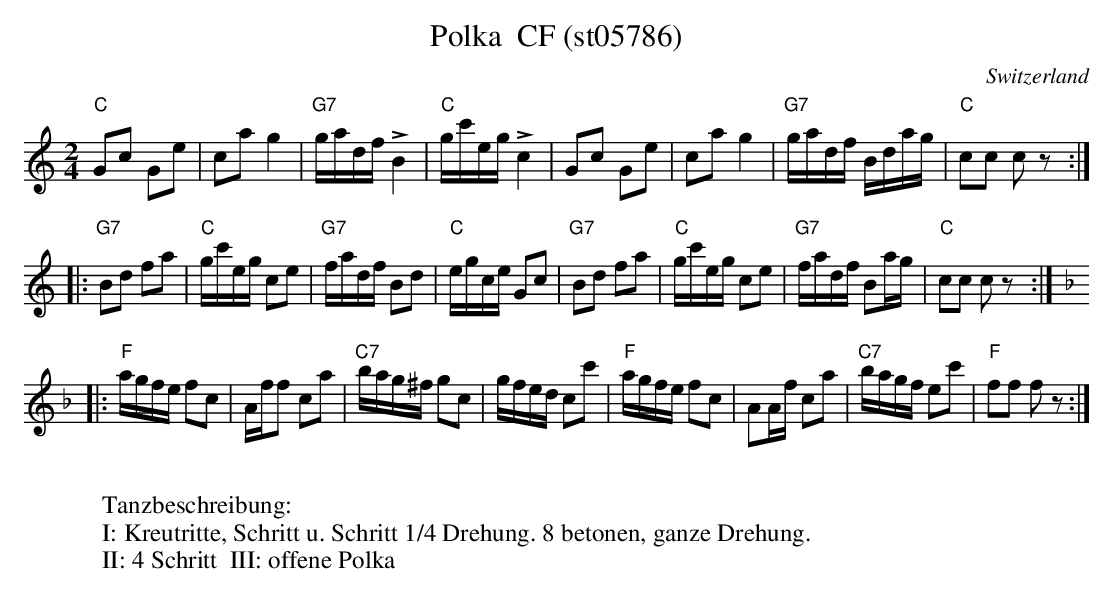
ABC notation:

X:1
T: Polka  CF (st05786)
O:Switzerland
M:2/4
L:1/16
K:C major
"C"G2c2 G2e2 | c2a2 g4 | "G7"gadf +>+B4 | "C"gc'eg +>+c4 | G2c2 G2e2 | c2a2 g4 | "G7"gadf Bdag | "C"c2c2 c2z2 ::
"G7"B2d2 f2a2 | "C"gc'eg c2e2 | "G7"fadf B2d2 | "C"egce G2c2 | "G7"B2d2 f2a2 | "C"gc'eg c2e2 | "G7"fadf B2ag | "C"c2c2 c2z2 :: [K:F]
"F"agfe f2c2 | Aff2 c2a2 | "C7"bag^f g2c2 | gfed c2c'2 | "F"agfe f2c2 |  A2Af c2a2 | "C7"bagf e2c'2 | "F"f2f2 f2z2 :|
W:
W: Tanzbeschreibung:
W: I: Kreutritte, Schritt u. Schritt 1/4 Drehung. 8 betonen, ganze Drehung.
W: II: 4 Schritt  III: offene Polka
